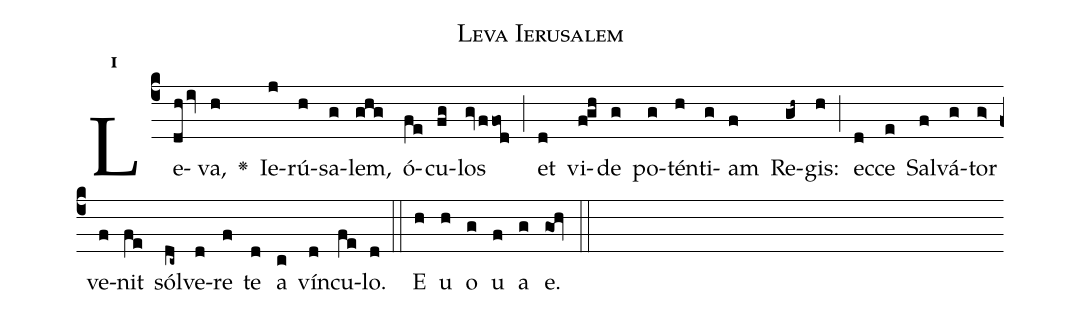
name:Leva Ierusalem;
office-part:Antiphona;
mode:1;
%%
initial-style: 1;
name: Leva Ierusalem
book: Antiphonae & Responsoria/Tomus I, p. 15;
occasion: Hebdomada I Adventus Feria II;
office-part: Laudes Ant E;
user-notes: ;
commentary: ;
annotation: 1a2;
centering-scheme: english;
fontsize: 12;
font: OFLSortsMillGoudy;
height: 11;
width: 4.5;
%%
(c4)Le(dhiv)va,(h) <v>\greheightstar</v>() Ie(j)rú(h)sa(g)lem,(ghg) ó(fe)cu(fg)los(gvffod) (;) et(d) vi(fgh)de(g) po(g)tén(h)ti(g)am(f) Re(gh~)gis:(h) (;) ec(d)ce(e) Sal(f)vá(g)tor(g>) ve(f)nit(fe) sól(dc~)ve(d)re(f) te(d) a(c) vín(d)cu(fe)lo.(d) (::)
E(h) u(h) o(g) u(f) a(g) e.(goh) (::)
